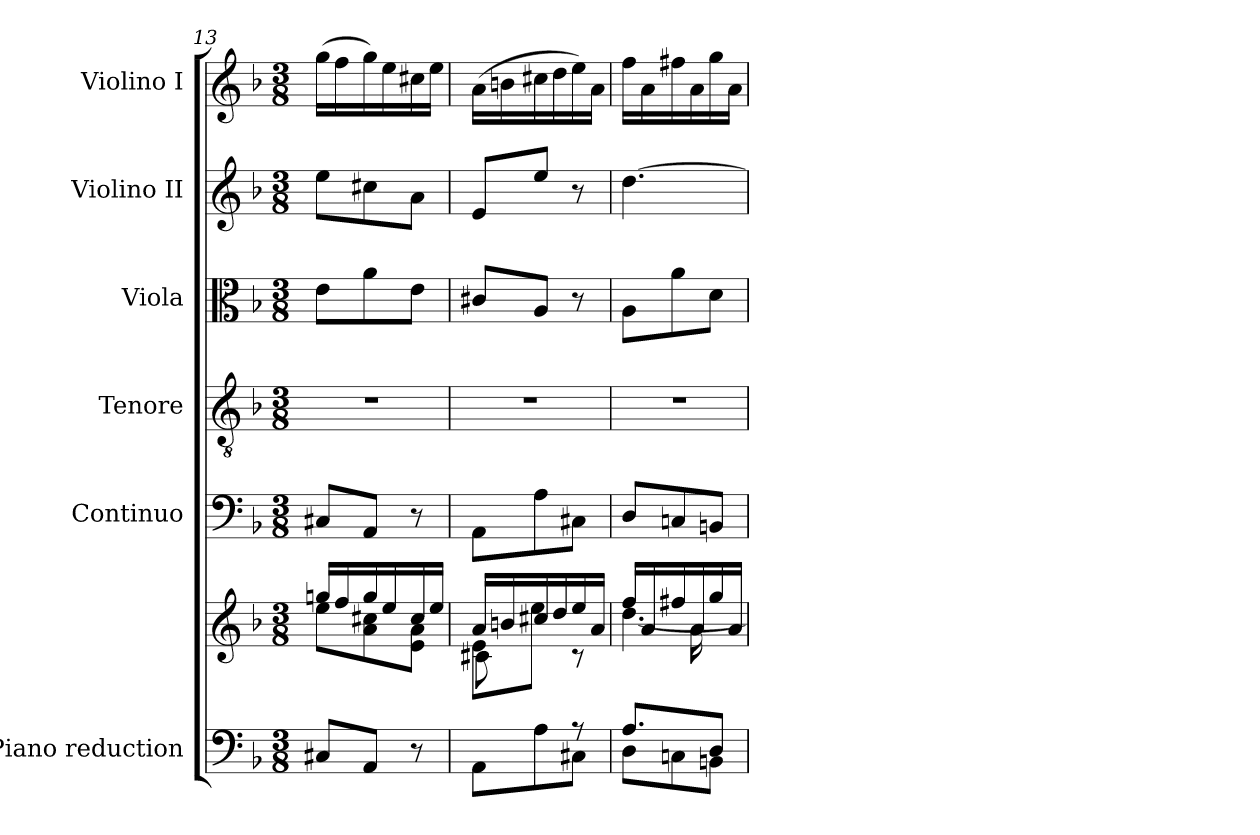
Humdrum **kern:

**kern	**kern	**kern	**kern	**kern	**kern	**kern
*part6	*part6	*part5	*part4	*part3	*part2	*part1
*staff7	*staff6	*staff5	*staff4	*staff3	*staff2	*staff1
*I"Piano reduction	*	*I"Continuo	*I"Tenore	*I"Viola	*I"Violino II	*I"Violino I
*I'Pno	*	*	*	*I'Vla	*I'Vln	*I'Vln
*clefF4	*clefG2	*clefF4	*clefGv2	*clefC3	*clefG2	*clefG2
*k[b-]	*k[b-]	*k[b-]	*k[b-]	*k[b-]	*k[b-]	*k[b-]
*M3/8	*M3/8	*M3/8	*M3/8	*M3/8	*M3/8	*M3/8
=13	=13	=13	=13	=13	=13	=13
*	*^	*	*	*	*	*
8C#X/L	16ggn/LL	8ee\L	8C#X/L	4.r	8e\L	8ee\L	(>16gg\LL
.	16ff/	.	.	.	.	.	16ff\
8AA/J	16gg/	8a\ 8cc#X\	8AA/J	.	8a\	8cc#X\	16gg\)
.	16ee/	.	.	.	.	.	16ee\
8r	16cc#/	8e\ 8a\J	8r	.	8e\J	8a\J	16cc#X\
.	16ee/JJ	.	.	.	.	.	16ee\JJ
=14	=14	=14	=14	=14	=14	=14	=14
*^	*	*^	*	*	*	*	*
8ryy	8AA\L	16a/LL	8e\L	8c#X\L	8AA\L	4.r	8c#X/L	8e/L	(>16a\LL
.	.	16bn/	.	.	.	.	.	.	16bn\
8A/J	8A\	16cc#X/	8ee\J	4ryy	8A\	.	8A/J	8ee/J	16cc#X\
.	.	16dd/	.	.	.	.	.	.	16dd\
8rA	8C#X\J	16ee/	8r	.	8C#X\J	.	8r	8r	16ee\)
.	.	16a/JJ	.	.	.	.	.	.	16a\JJ
=15	=15	=15	=15	=15	=15	=15	=15	=15	=15
8.A/L	8D\L	16ff/LL	[4.dd\	8.ryy	8D/L	4.r	8A\L	[4.dd\	16ff\LL
.	.	16a/	.	.	.	.	.	.	16a\
.	8Cn\	16ff#X/	.	.	8Cn/	.	8a\	.	16ff#X\
16ryy	.	16a/	.	16a\K	.	.	.	.	16a\
8D/J	8BBn\J	16gg/	.	8ryy	8BBn/J	.	8d\J	.	16gg\
.	.	16a/JJ	.	.	.	.	.	.	16a\JJ
*v	*v	*	*	*	*	*	*	*	*
*	*v	*v	*v	*	*	*	*	*
=	=	=	=	=	=	=
*-	*-	*-	*-	*-	*-	*-
